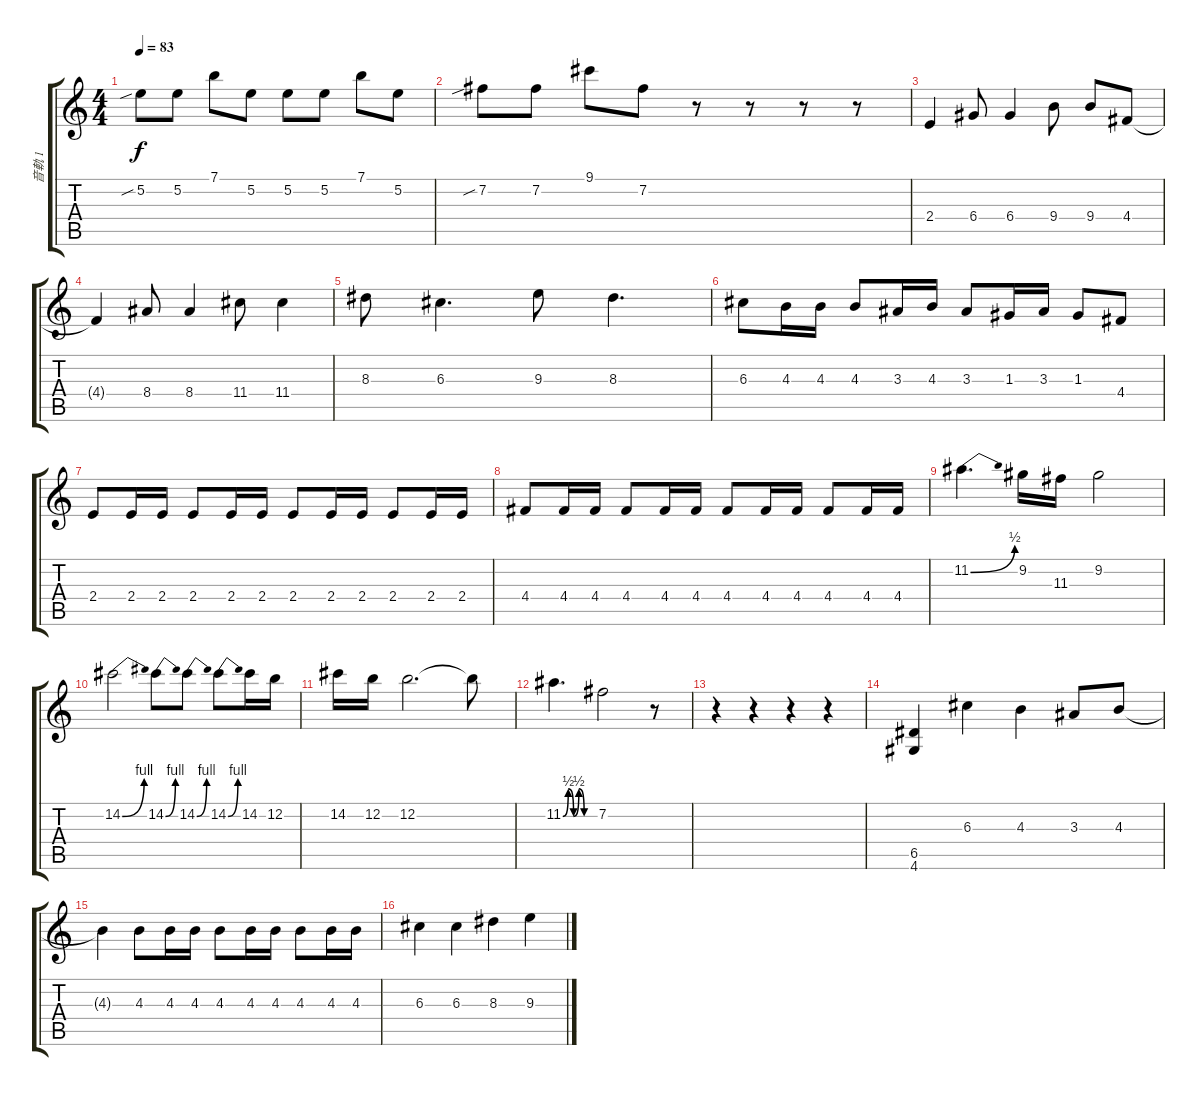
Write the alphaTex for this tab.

\track ("音軌 1" "音軌 1") {instrument overdrivenguitar}
\staff {score tabs}
\tuning (E4 B3 G3 D3 A2 E2) {hide}
\ts (4 4)
\tempo 83
\clef g2
\ks c
5.2{sib}.8{dy f} 5.2.8 7.1.8 5.2.8 5.2.8 5.2.8 7.1.8 5.2.8 |
7.2{sib}.8 7.2.8 9.1.8 7.2.8 r.8 r.8 r.8 r.8 |
2.4.4 6.4.8 6.4.4 9.4.8 9.4.8 4.4.8 |
4.4{t}.4 8.4.8 8.4.4 11.4.8 11.4.4 |
8.3.8 6.3.4{d} 9.3.8 8.3.4{d} |
6.3.8 4.3.16 4.3.16 4.3.8 3.3.16 4.3.16 3.3.8 1.3.16 3.3.16 1.3.8 4.4.8 |
2.4.8 2.4.16 2.4.16 2.4.8 2.4.16 2.4.16 2.4.8 2.4.16 2.4.16 2.4.8 2.4.16 2.4.16 |
4.4.8 4.4.16 4.4.16 4.4.8 4.4.16 4.4.16 4.4.8 4.4.16 4.4.16 4.4.8 4.4.16 4.4.16 |
11.2{be (bend 0 0 60 2)}.4{d} 9.2.16 11.3.16 9.2.2 |
14.2{be (bend 0 0 60 4)}.2 14.2{be (bend 0 0 60 4)}.8 14.2{be (bend 0 0 60 4)}.8 14.2{be (bend 0 0 60 4)}.8 14.2.16 12.2.16 |
14.2.16 12.2.16 12.2.2{d} 12.2{t}.8 |
11.2{be (custom 0 0 10 2 20 0 30 2 40 0 60 0)}.4{d} 7.2.2 r.8 |
r.4 r.4 r.4 r.4 |
(6.5 4.6).4 6.3.4 4.3.4 3.3.8 4.3.8 |
4.3{t}.4 4.3.8 4.3.16 4.3.16 4.3.8 4.3.16 4.3.16 4.3.8 4.3.16 4.3.16 |
6.3.4 6.3.4 8.3.4 9.3.4
